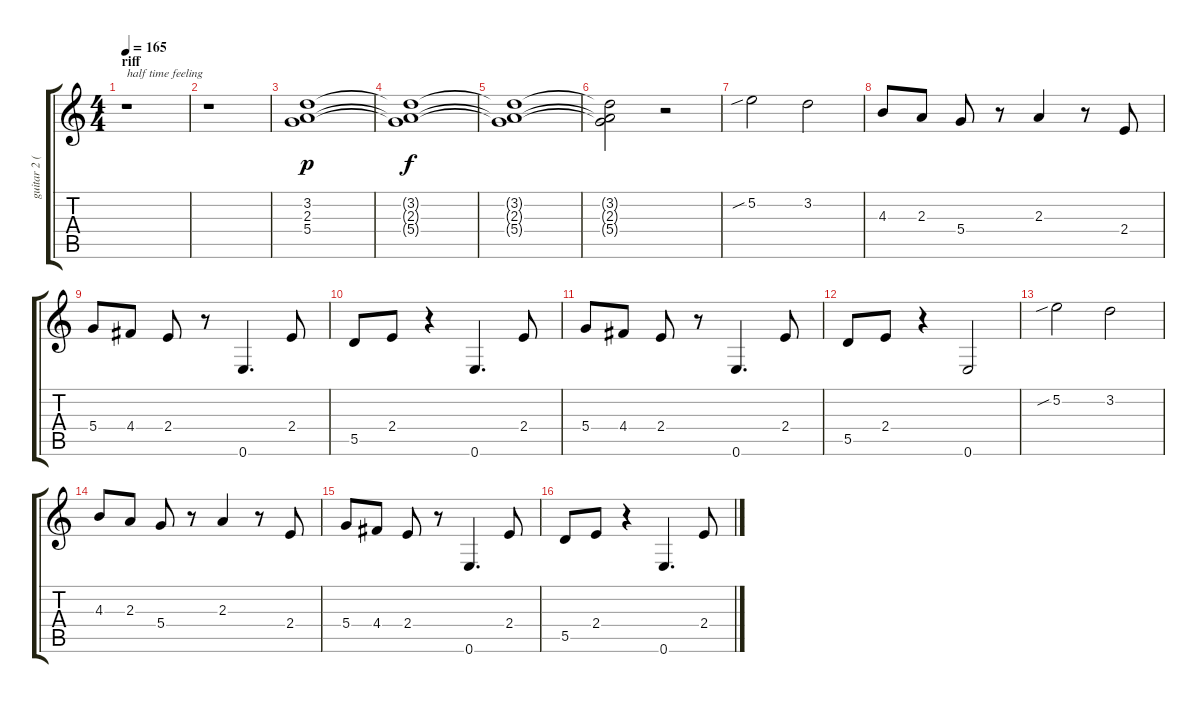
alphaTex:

\track ("guitar 2 (Blackmore)" "guitar 2 (") {instrument overdrivenguitar}
\staff {score tabs}
\tuning (E4 B3 G3 D3 A2 E2) {hide}
\ts (4 4)
\section ("" "riff")
\tempo 165
\clef g2
\ks c
r.1{txt "half time feeling" dy p instrument overdrivenguitar} |
r.1 |
(3.2 2.3 5.4).1 |
(3.2{t} 2.3{t} 5.4{t}).1{dy f volume 9} |
(3.2{t} 2.3{t} 5.4{t}).1{volume 4} |
(3.2{t} 2.3{t} 5.4{t}).2{volume 0} r.2 |
5.2{sib}.2{volume 14} 3.2.2 |
4.3.8 2.3.8 5.4.8 r.8 2.3.4 r.8 2.4.8 |
5.4.8 4.4.8 2.4.8 r.8 0.6.4{d} 2.4.8 |
5.5.8 2.4.8 r.4 0.6.4{d} 2.4.8 |
5.4.8 4.4.8 2.4.8 r.8 0.6.4{d} 2.4.8 |
5.5.8 2.4.8 r.4 0.6.2 |
5.2{sib}.2 3.2.2 |
4.3.8 2.3.8 5.4.8 r.8 2.3.4 r.8 2.4.8 |
5.4.8 4.4.8 2.4.8 r.8 0.6.4{d} 2.4.8 |
5.5.8 2.4.8 r.4 0.6.4{d} 2.4.8
